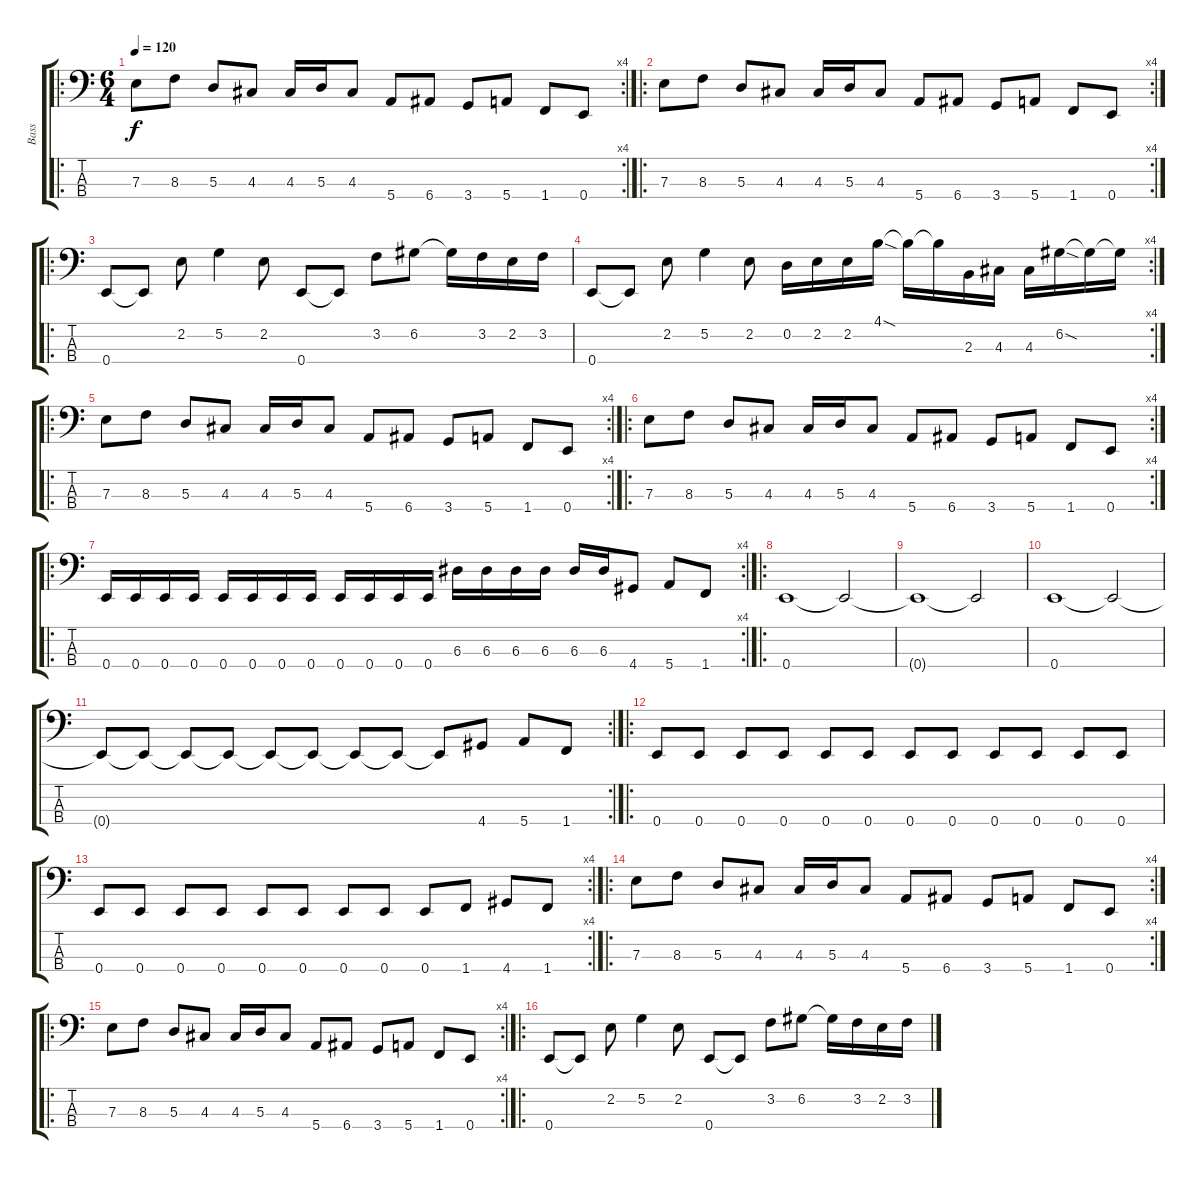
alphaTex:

\track ("Bass" "Bass") {instrument slapbass1}
\staff {score tabs}
\tuning (G2 D2 A1 E1) {hide}
\ro
\rc 4
\ts (6 4)
\tempo 120
\clef f4
\ks c
7.3.8{dy f instrument slapbass1} 8.3.8 5.3.8 4.3.8 4.3.16 5.3.16 4.3.8 5.4.8 6.4.8 3.4.8 5.4.8 1.4.8 0.4.8 |
\ro
\rc 4
7.3.8 8.3.8 5.3.8 4.3.8 4.3.16 5.3.16 4.3.8 5.4.8 6.4.8 3.4.8 5.4.8 1.4.8 0.4.8 |
\ro
0.4.8{instrument electricbassfinger} 0.4{t}.8 2.2.8 5.2.4 2.2.8 0.4.8 0.4{t}.8 3.2.8 6.2.8 6.2{t}.16 3.2.16 2.2.16 3.2.16 |
\rc 4
0.4.8 0.4{t}.8 2.2.8 5.2.4 2.2.8 0.2.16 2.2.16 2.2.16 4.1{sod}.16 4.1{t}.16 4.1{t}.16 2.3.16 4.3.16 4.3.16 6.2{sod}.16 6.2{t}.16 6.2{t}.16 |
\ro
\rc 4
7.3.8{instrument slapbass1} 8.3.8 5.3.8 4.3.8 4.3.16 5.3.16 4.3.8 5.4.8 6.4.8 3.4.8 5.4.8 1.4.8 0.4.8 |
\ro
\rc 4
7.3.8 8.3.8 5.3.8 4.3.8 4.3.16 5.3.16 4.3.8 5.4.8 6.4.8 3.4.8 5.4.8 1.4.8 0.4.8 |
\ro
\rc 4
0.4.16{instrument electricbassfinger} 0.4.16 0.4.16 0.4.16 0.4.16 0.4.16 0.4.16 0.4.16 0.4.16 0.4.16 0.4.16 0.4.16 6.3.16 6.3.16 6.3.16 6.3.16 6.3.16 6.3.16 4.4.8{instrument slapbass1} 5.4.8 1.4.8 |
\ro
0.4.1 0.4{t}.2 |
0.4{t}.1 0.4{t}.2 |
0.4.1 0.4{t}.2 |
\rc 2
0.4{t}.8 0.4{t}.8 0.4{t}.8 0.4{t}.8 0.4{t}.8 0.4{t}.8 0.4{t}.8 0.4{t}.8 0.4{t}.8 4.4.8 5.4.8 1.4.8 |
\ro
0.4.8 0.4.8 0.4.8 0.4.8 0.4.8 0.4.8 0.4.8 0.4.8 0.4.8 0.4.8 0.4.8 0.4.8 |
\rc 4
0.4.8 0.4.8 0.4.8 0.4.8 0.4.8 0.4.8 0.4.8 0.4.8 0.4.8 1.4.8 4.4.8 1.4.8 |
\ro
\rc 4
7.3.8 8.3.8 5.3.8 4.3.8 4.3.16 5.3.16 4.3.8 5.4.8 6.4.8 3.4.8 5.4.8 1.4.8 0.4.8 |
\ro
\rc 4
7.3.8 8.3.8 5.3.8 4.3.8 4.3.16 5.3.16 4.3.8 5.4.8 6.4.8 3.4.8 5.4.8 1.4.8 0.4.8 |
\ro
0.4.8{instrument electricbassfinger} 0.4{t}.8 2.2.8 5.2.4 2.2.8 0.4.8 0.4{t}.8 3.2.8 6.2.8 6.2{t}.16 3.2.16 2.2.16 3.2.16
